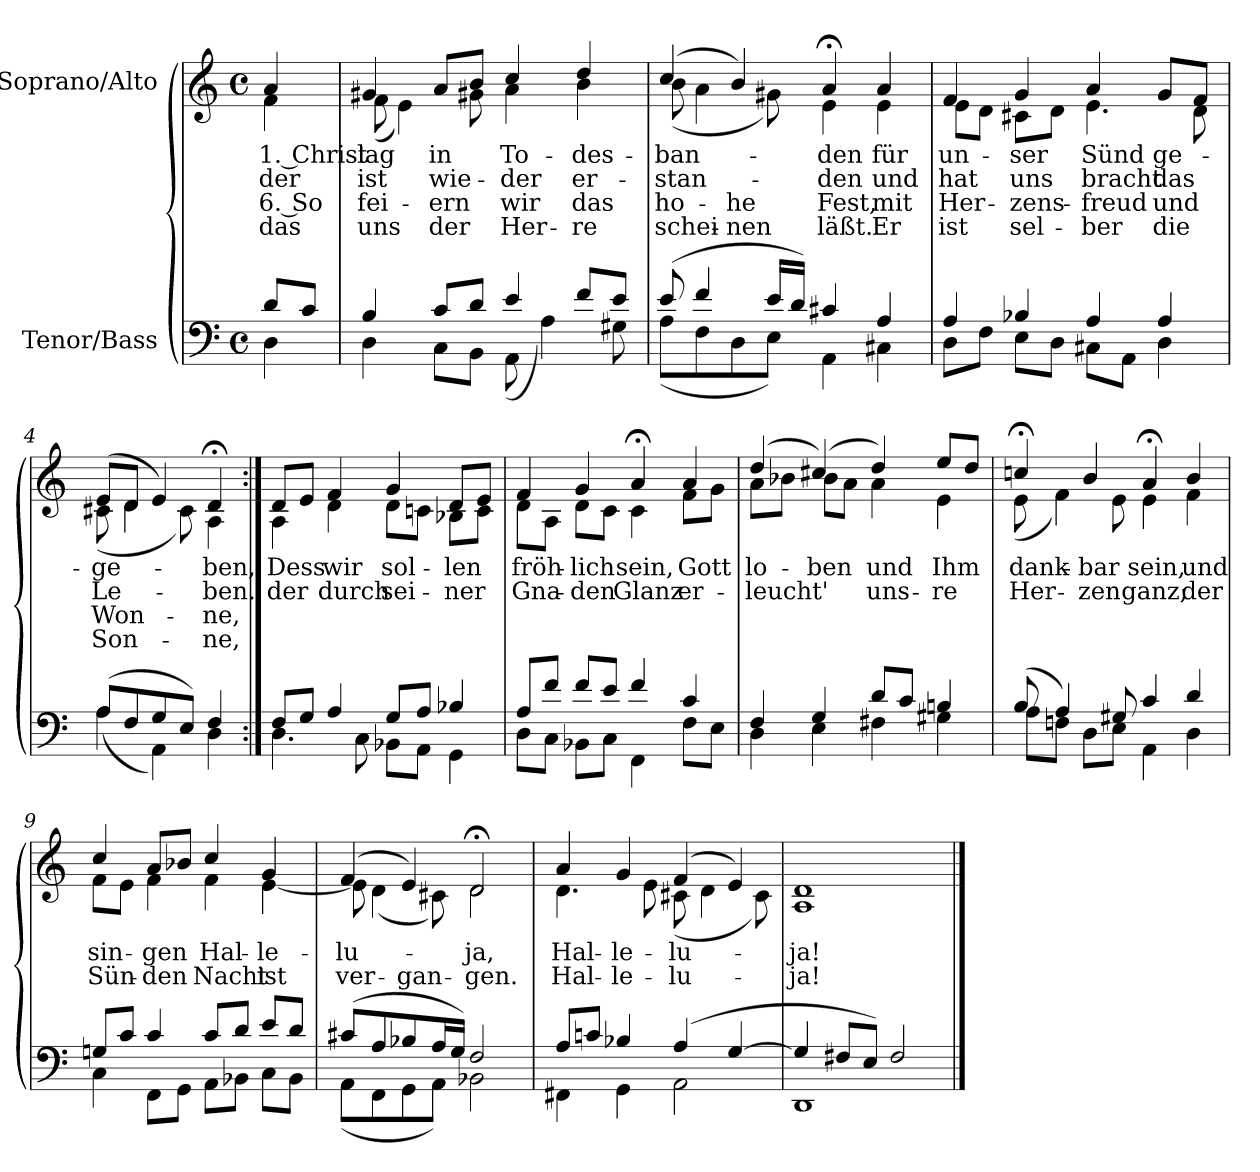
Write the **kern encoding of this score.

**kern	**kern	**text	**text	**text	**text
*part2	*part1	*part1	*part1	*part1	*part1
*staff2	*staff1	*staff1	*staff1	*staff1	*staff1
*I"Tenor/Bass	*I"Soprano/Alto	*	*	*	*
*clefF4	*clefG2	*	*	*	*
*k[]	*k[]	*	*	*	*
*M4/4	*M4/4	*	*	*	*
*met(c)	*met(c)	*	*	*	*
=	=	=	=	=	=
*^	*	*	*	*	*
!	!	!	!LO:LY:b	!LO:LY:b	!LO:LY:b	!LO:LY:b
*	*	*^	*	*	*	*
8d/L	4D\	4a/	4f\	1. Christ	der	6. So	das
8c/J	.	.	.	.	.	.	.
=1	=1	=1	=1	=1	=1	=1	=1
!	!	!	!	!LO:LY:b	!LO:LY:b	!LO:LY:b	!LO:LY:b
4B/	4D\	4g#X/	(8f\	lag	ist	fei-	uns
.	.	.	4e\)	.	.	.	.
!	!	!	!	!LO:LY:b	!LO:LY:b	!LO:LY:b	!LO:LY:b
8c/L	8C\L	8a/L	.	in	wie-	-ern	der
8d/J	8BB\J	8b/J	8g#X\	.	.	.	.
!	!	!	!	!LO:LY:b	!LO:LY:b	!LO:LY:b	!LO:LY:b
4e/	(8AA\	4cc/	4a\	To-	-der	wir	Her-
.	4A\)	.	.	.	.	.	.
!	!	!	!	!LO:LY:b	!LO:LY:b	!LO:LY:b	!LO:LY:b
8f/L	.	4dd/	4b\	-des-	er-	das	-re
8e/J	8G#X\	.	.	.	.	.	.
=2	=2	=2	=2	=2	=2	=2	=2
!	!	!	!	!LO:LY:b	!LO:LY:b	!LO:LY:b	!LO:LY:b
(8e/	(8A\L	(4cc/	(8b\	-ban-	-stan-	ho-	schei-
4f/	8F\	.	4a\	.	.	.	.
!	!	!	!	!	!	!LO:LY:b	!LO:LY:b
.	8D\	4b/)	.	.	.	-he	-nen
16e/LL	8E\J)	.	8g#X\)	.	.	.	.
16d/JJ)	.	.	.	.	.	.	.
!	!	!	!	!LO:LY:b	!LO:LY:b	!LO:LY:b	!LO:LY:b
4c#X/	4AA\	4a;</	4e\	-den	-den	Fest,	läßt.
!	!	!	!	!LO:LY:b	!LO:LY:b	!LO:LY:b	!LO:LY:b
4A/	4C#X\	4a/	4e\	für	und	mit	Er
=3	=3	=3	=3	=3	=3	=3	=3
!	!	!	!	!LO:LY:b	!LO:LY:b	!LO:LY:b	!LO:LY:b
4A/	8D\L	4f/	8e\L	un-	hat	Her-	ist
.	8F\J	.	8d\J	.	.	.	.
!	!	!	!	!LO:LY:b	!LO:LY:b	!LO:LY:b	!LO:LY:b
4B-X/	8E\L	4g/	8c#X\L	-ser	uns	-zens-	sel-
.	8D\J	.	8d\J	.	.	.	.
!	!	!	!	!LO:LY:b	!LO:LY:b	!LO:LY:b	!LO:LY:b
4A/	8C#X\L	4a/	4.e\	Sünd	bracht	-freud	-ber
.	8AA\J	.	.	.	.	.	.
!	!	!	!	!LO:LY:b	!LO:LY:b	!LO:LY:b	!LO:LY:b
4A/	4D\	8g/L	.	ge-	das	und	die
.	.	8f/J	8d\	.	.	.	.
=4	=4	=4	=4	=4	=4	=4	=4
!	!	!	!	!LO:LY:b	!LO:LY:b	!LO:LY:b	!LO:LY:b
(8A/L	(4A\	(8e/L	(8c#X\	-ge-	Le-	Won-	Son-
8F/	.	8d/J	4d\	.	.	.	.
8G/	4AA\)	4e/)	.	.	.	.	.
8E/J)	.	.	8c#\)	.	.	.	.
!	!	!	!	!LO:LY:b	!LO:LY:b	!LO:LY:b	!LO:LY:b
4F/	4D\	4d;</	4A\	-ben,	-ben.	-ne,	-ne,
!!LO:LB:g=z	!!
=5:|!	=5:|!	=5:|!	=5:|!	=5:|!	=5:|!	=5:|!	=5:|!
!	!	!	!	!LO:LY:b	!LO:LY:b	!	!
8F/L	4.D\	8d/L	4A\	Dess	der	.	.
8G/J	.	8e/J	.	.	.	.	.
!	!	!	!	!LO:LY:b	!LO:LY:b	!	!
4A/	.	4f/	4d\	wir	durch	.	.
.	8C\	.	.	.	.	.	.
!	!	!	!	!LO:LY:b	!LO:LY:b	!	!
8G/L	8BB-X\L	4g/	8d\L	sol-	sei-	.	.
8A/J	8AA\J	.	8cn\J	.	.	.	.
!	!	!	!	!LO:LY:b	!LO:LY:b	!	!
4B-X/	4GG\	8d/L	8B-X\L	-len	-ner	.	.
.	.	8e/J	8c\J	.	.	.	.
=6	=6	=6	=6	=6	=6	=6	=6
!	!	!	!	!LO:LY:b	!LO:LY:b	!	!
8A/L	8D\L	4f/	8d\L	fröh-	Gna-	.	.
8f/J	8C\J	.	8A\J	.	.	.	.
!	!	!	!	!LO:LY:b	!LO:LY:b	!	!
8f/L	8BB-X\L	4g/	8d\L	-lich	-den	.	.
8e/J	8C\J	.	8c\J	.	.	.	.
!	!	!	!	!LO:LY:b	!LO:LY:b	!	!
4f/	4FF\	4a;</	4c\	sein,	Glanz	.	.
!	!	!	!	!LO:LY:b	!LO:LY:b	!	!
4c/	8F\L	4a/	8f\L	Gott	er-	.	.
.	8E\J	.	8g\J	.	.	.	.
=7	=7	=7	=7	=7	=7	=7	=7
!	!	!	!	!LO:LY:b	!LO:LY:b	!	!
4F/	4D\	(4dd/	8a\L	lo-	-leucht'	.	.
.	.	.	8b-X\J	.	.	.	.
!	!	!	!	!LO:LY:b	!	!	!
4G/	4E\	(4cc#X/)	8b-\L	-ben	.	.	.
.	.	.	8a\J	.	.	.	.
!	!	!	!	!LO:LY:b	!LO:LY:b	!	!
8d/L	4F#X\	4dd/)	4a\	und	uns-	.	.
8c/J	.	.	.	.	.	.	.
!	!	!	!	!LO:LY:b	!LO:LY:b	!	!
4Bn/	4G#X\	8ee/L	4e\	Ihm	-re	.	.
.	.	8dd/J	.	.	.	.	.
=8	=8	=8	=8	=8	=8	=8	=8
!	!	!	!	!LO:LY:b	!LO:LY:b	!	!
(8B/	8A\L	4ccn;</	(8e\	dank-	Her-	.	.
4A/)	8Fn\J	.	4f\)	.	.	.	.
!	!	!	!	!LO:LY:b	!LO:LY:b	!	!
.	8D\L	4b/	.	-bar	-zen	.	.
8G#X/	8E\J	.	8e\	.	.	.	.
!	!	!	!	!LO:LY:b	!LO:LY:b	!	!
4c/	4AA\	4a;</	4e\	sein,	ganz;	.	.
!	!	!	!	!LO:LY:b	!LO:LY:b	!	!
4d/	4D\	4b/	4f\	und	der	.	.
!!LO:LB:g=z	!!
=9	=9	=9	=9	=9	=9	=9	=9
!	!	!	!	!LO:LY:b	!LO:LY:b	!	!
8Gn/L	4C\	4cc/	8f\L	sin-	Sün-	.	.
8c/J	.	.	8e\J	.	.	.	.
!	!	!	!	!LO:LY:b	!LO:LY:b	!	!
4c/	8FF\L	8a/L	4f\	-gen	-den	.	.
.	8GG\J	8b-X/J	.	.	.	.	.
!	!	!	!	!LO:LY:b	!LO:LY:b	!	!
8c/L	8AA\L	4cc/	4f\	Hal-	Nacht	.	.
8d/J	8BB-X\J	.	.	.	.	.	.
!	!	!	!	!LO:LY:b	!LO:LY:b	!	!
8e/L	8C\L	4g/	[4e\	-le-	ist	.	.
8d/J	8BB-\J	.	.	.	.	.	.
=10	=10	=10	=10	=10	=10	=10	=10
!	!	!	!	!LO:LY:b	!LO:LY:b	!	!
(8c#X/L	(8AA\L	(4f/	8e\]	-lu-	ver-	.	.
8A/	8FF\	.	(4d\	.	.	.	.
!	!	!	!	!	!LO:LY:b	!	!
8B-X/	8GG\	4e/)	.	.	-gan-	.	.
16A/L	8AA\J)	.	8c#X\)	.	.	.	.
16G/JJ)	.	.	.	.	.	.	.
!	!	!	!	!LO:LY:b	!LO:LY:b	!	!
2F/	2BB-X\	2d;</	2d\	-ja,	-gen.	.	.
=11	=11	=11	=11	=11	=11	=11	=11
!	!	!	!	!LO:LY:b	!LO:LY:b	!	!
8A/L	4FF#X\	4a/	4.d\	Hal-	Hal-	.	.
8cn/J	.	.	.	.	.	.	.
!	!	!	!	!LO:LY:b	!LO:LY:b	!	!
4B-X/	4GG\	4g/	.	-le-	-le-	.	.
.	.	.	8e\	.	.	.	.
!	!	!	!	!LO:LY:b	!LO:LY:b	!	!
(4A/	2AA\	(4f/	(8c#X\	-lu-	-lu-	.	.
.	.	.	4d\	.	.	.	.
[4G/	.	4e/)	.	.	.	.	.
.	.	.	8c#\)	.	.	.	.
=12	=12	=12	=12	=12	=12	=12	=12
!	!	!	!	!LO:LY:b	!LO:LY:b	!	!
4G/]	1DD	1d	1A	-ja!	-ja!	.	.
8F#X/L	.	.	.	.	.	.	.
8E/J)	.	.	.	.	.	.	.
2F#/	.	.	.	.	.	.	.
*v	*v	*	*	*	*	*	*
*	*v	*v	*	*	*	*
==	==	==	==	==	==
*-	*-	*-	*-	*-	*-
